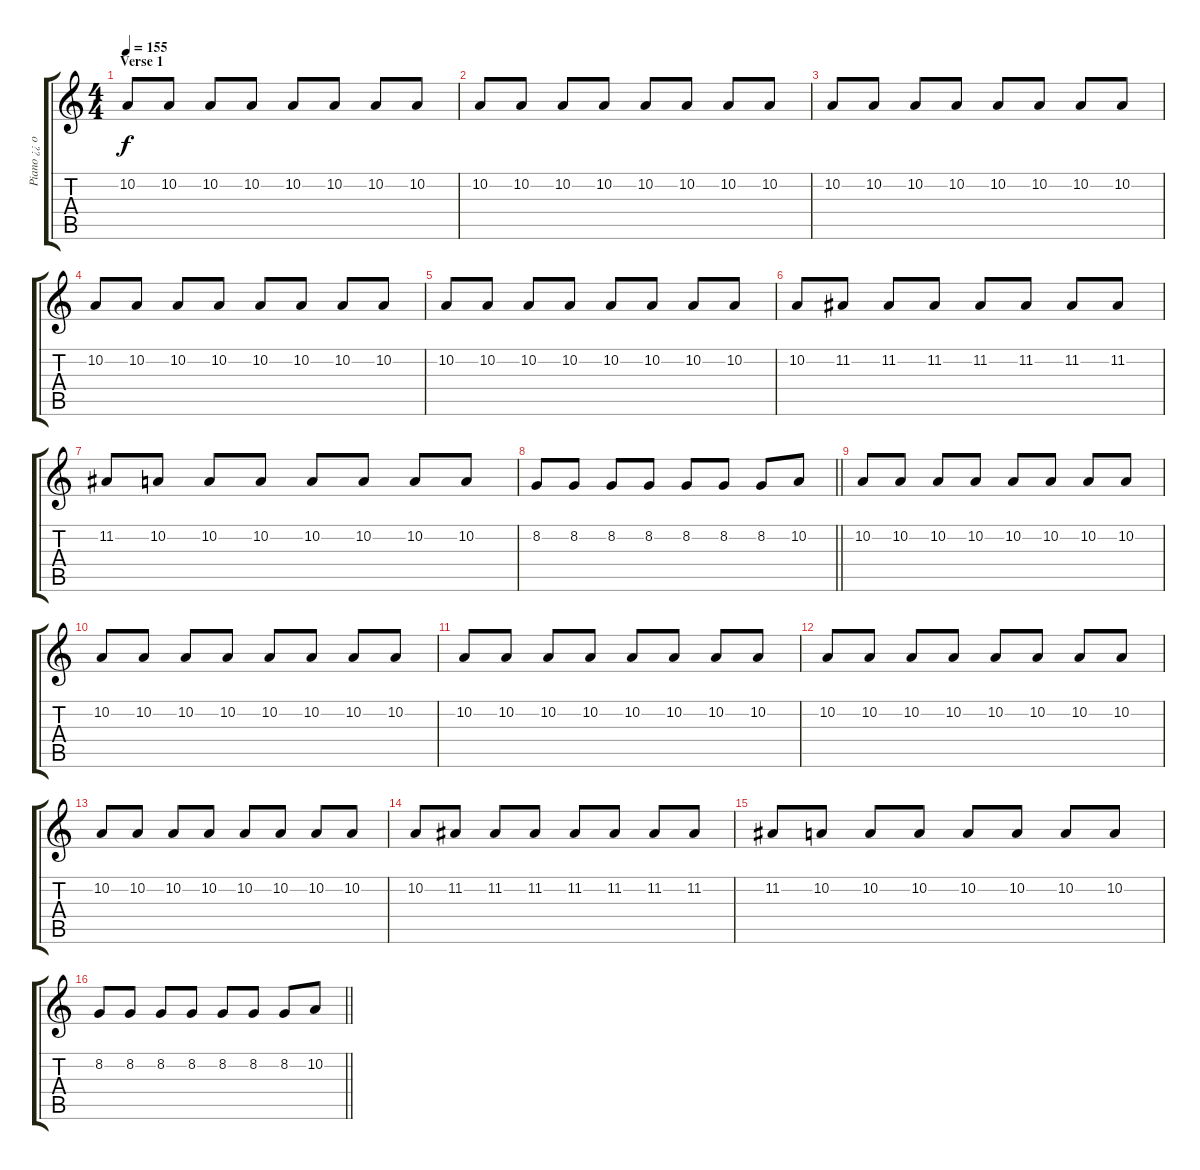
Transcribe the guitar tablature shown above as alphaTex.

\track ("Piano ¿¿ original ??" "Piano ¿¿ o") {mute instrument stringensemble1}
\staff {score tabs}
\tuning (E4 B3 G3 D3 A2 E2) {hide}
\ts (4 4)
\section ("" "Verse 1")
\tempo 155
\clef g2
\ks c
10.2.8{dy f volume 9} 10.2.8 10.2.8 10.2.8 10.2.8 10.2.8 10.2.8 10.2.8 |
10.2.8 10.2.8 10.2.8 10.2.8 10.2.8 10.2.8 10.2.8 10.2.8 |
10.2.8 10.2.8 10.2.8 10.2.8 10.2.8 10.2.8 10.2.8 10.2.8 |
10.2.8 10.2.8 10.2.8 10.2.8 10.2.8 10.2.8 10.2.8 10.2.8 |
10.2.8 10.2.8 10.2.8 10.2.8 10.2.8 10.2.8 10.2.8 10.2.8 |
10.2.8 11.2.8 11.2.8 11.2.8 11.2.8 11.2.8 11.2.8 11.2.8 |
11.2.8 10.2.8 10.2.8 10.2.8 10.2.8 10.2.8 10.2.8 10.2.8 |
\barLineRight lightlight
8.2.8 8.2.8 8.2.8 8.2.8 8.2.8 8.2.8 8.2.8 10.2.8 |
10.2.8 10.2.8 10.2.8 10.2.8 10.2.8 10.2.8 10.2.8 10.2.8 |
10.2.8 10.2.8 10.2.8 10.2.8 10.2.8 10.2.8 10.2.8 10.2.8 |
10.2.8 10.2.8 10.2.8 10.2.8 10.2.8 10.2.8 10.2.8 10.2.8 |
10.2.8 10.2.8 10.2.8 10.2.8 10.2.8 10.2.8 10.2.8 10.2.8 |
10.2.8 10.2.8 10.2.8 10.2.8 10.2.8 10.2.8 10.2.8 10.2.8 |
10.2.8 11.2.8 11.2.8 11.2.8 11.2.8 11.2.8 11.2.8 11.2.8 |
11.2.8 10.2.8 10.2.8 10.2.8 10.2.8 10.2.8 10.2.8 10.2.8 |
\barLineRight lightlight
8.2.8 8.2.8 8.2.8 8.2.8 8.2.8 8.2.8 8.2.8 10.2.8
